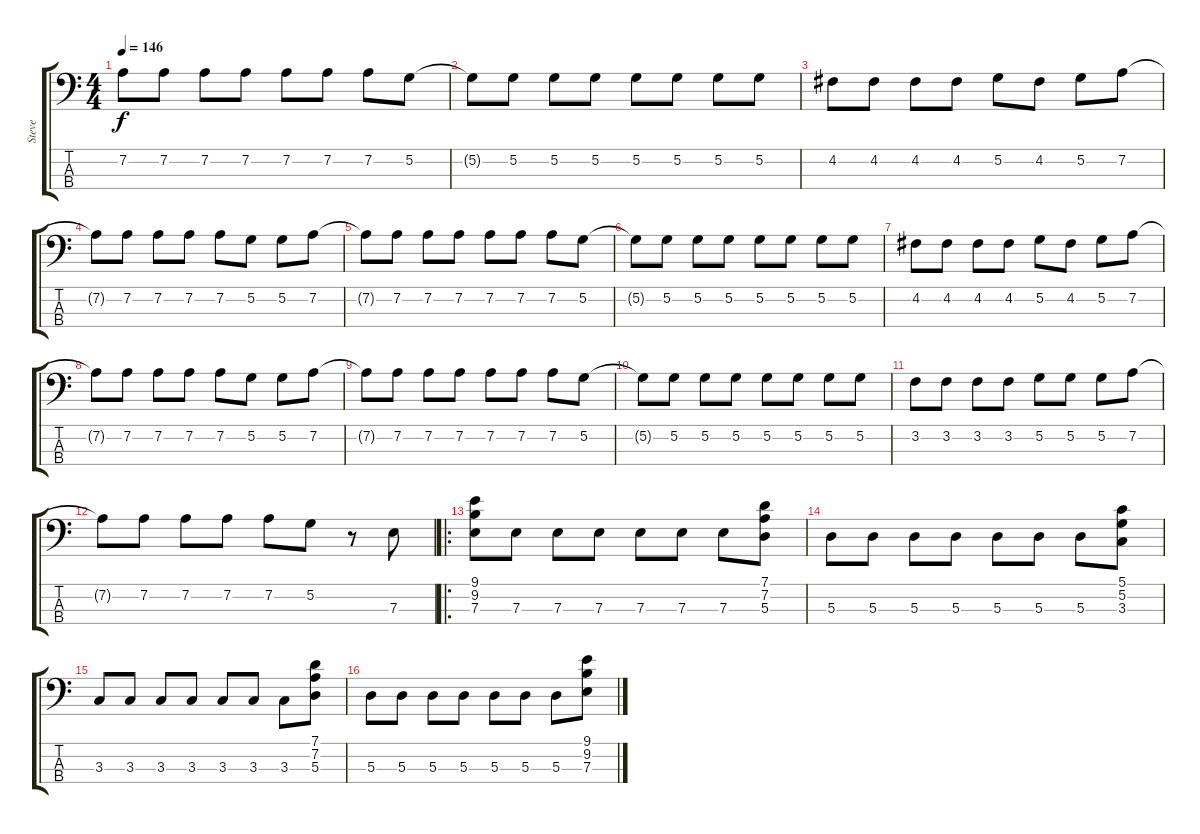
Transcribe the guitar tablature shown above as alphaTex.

\track ("Steve" "Steve") {instrument electricbassfinger}
\staff {score tabs}
\tuning (G2 D2 A1 E1) {hide}
\ts (4 4)
\tempo 146
\clef f4
\ks c
7.2.8{dy f instrument electricbassfinger} 7.2.8 7.2.8 7.2.8 7.2.8 7.2.8 7.2.8 5.2.8 |
5.2{t}.8 5.2.8 5.2.8 5.2.8 5.2.8 5.2.8 5.2.8 5.2.8 |
4.2.8 4.2.8 4.2.8 4.2.8 5.2.8 4.2.8 5.2.8 7.2.8 |
7.2{t}.8 7.2.8 7.2.8 7.2.8 7.2.8 5.2.8 5.2.8 7.2.8 |
7.2{t}.8 7.2.8 7.2.8 7.2.8 7.2.8 7.2.8 7.2.8 5.2.8 |
5.2{t}.8 5.2.8 5.2.8 5.2.8 5.2.8 5.2.8 5.2.8 5.2.8 |
4.2.8 4.2.8 4.2.8 4.2.8 5.2.8 4.2.8 5.2.8 7.2.8 |
7.2{t}.8 7.2.8 7.2.8 7.2.8 7.2.8 5.2.8 5.2.8 7.2.8 |
7.2{t}.8 7.2.8 7.2.8 7.2.8 7.2.8 7.2.8 7.2.8 5.2.8 |
5.2{t}.8 5.2.8 5.2.8 5.2.8 5.2.8 5.2.8 5.2.8 5.2.8 |
3.2.8 3.2.8 3.2.8 3.2.8 5.2.8 5.2.8 5.2.8 7.2.8 |
7.2{t}.8 7.2.8 7.2.8 7.2.8 7.2.8 5.2.8 r.8 7.3.8 |
\ro
(9.1 9.2 7.3).8 7.3.8 7.3.8 7.3.8 7.3.8 7.3.8 7.3.8 (7.1 7.2 5.3).8 |
5.3.8 5.3.8 5.3.8 5.3.8 5.3.8 5.3.8 5.3.8 (5.1 5.2 3.3).8 |
3.3.8 3.3.8 3.3.8 3.3.8 3.3.8 3.3.8 3.3.8 (7.1 7.2 5.3).8 |
5.3.8 5.3.8 5.3.8 5.3.8 5.3.8 5.3.8 5.3.8 (9.1 9.2 7.3).8
